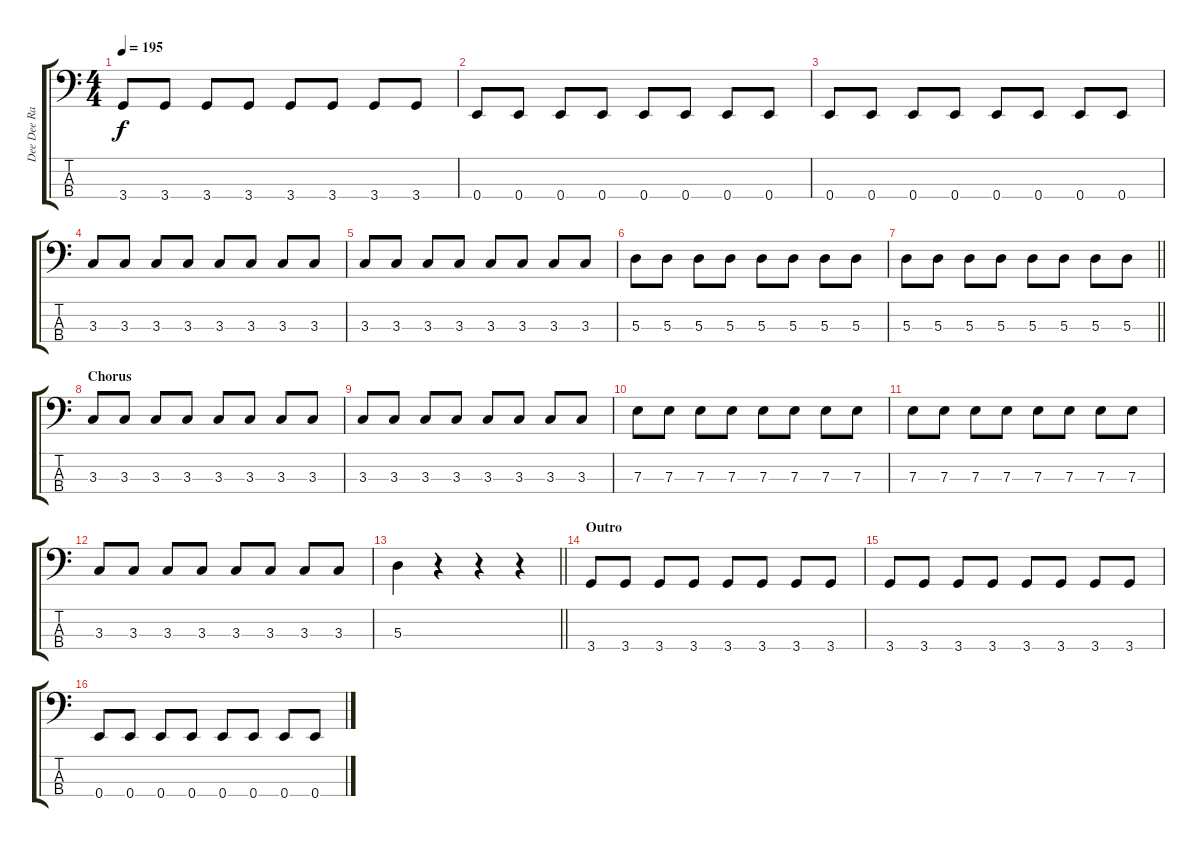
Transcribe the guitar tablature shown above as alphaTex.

\track ("Dee Dee Ramone" "Dee Dee Ra") {instrument electricbasspick}
\staff {score tabs}
\tuning (G2 D2 A1 E1) {hide}
\ts (4 4)
\tempo 195
\clef f4
\ks c
3.4.8{dy f} 3.4.8 3.4.8 3.4.8 3.4.8 3.4.8 3.4.8 3.4.8 |
0.4.8 0.4.8 0.4.8 0.4.8 0.4.8 0.4.8 0.4.8 0.4.8 |
0.4.8 0.4.8 0.4.8 0.4.8 0.4.8 0.4.8 0.4.8 0.4.8 |
3.3.8 3.3.8 3.3.8 3.3.8 3.3.8 3.3.8 3.3.8 3.3.8 |
3.3.8 3.3.8 3.3.8 3.3.8 3.3.8 3.3.8 3.3.8 3.3.8 |
5.3.8 5.3.8 5.3.8 5.3.8 5.3.8 5.3.8 5.3.8 5.3.8 |
\barLineRight lightlight
5.3.8 5.3.8 5.3.8 5.3.8 5.3.8 5.3.8 5.3.8 5.3.8 |
\section ("" "Chorus")
3.3.8 3.3.8 3.3.8 3.3.8 3.3.8 3.3.8 3.3.8 3.3.8 |
3.3.8 3.3.8 3.3.8 3.3.8 3.3.8 3.3.8 3.3.8 3.3.8 |
7.3.8 7.3.8 7.3.8 7.3.8 7.3.8 7.3.8 7.3.8 7.3.8 |
7.3.8 7.3.8 7.3.8 7.3.8 7.3.8 7.3.8 7.3.8 7.3.8 |
3.3.8 3.3.8 3.3.8 3.3.8 3.3.8 3.3.8 3.3.8 3.3.8 |
\barLineRight lightlight
5.3.4 r.4 r.4 r.4 |
\section ("" "Outro")
3.4.8 3.4.8 3.4.8 3.4.8 3.4.8 3.4.8 3.4.8 3.4.8 |
3.4.8 3.4.8 3.4.8 3.4.8 3.4.8 3.4.8 3.4.8 3.4.8 |
0.4.8 0.4.8 0.4.8 0.4.8 0.4.8 0.4.8 0.4.8 0.4.8
